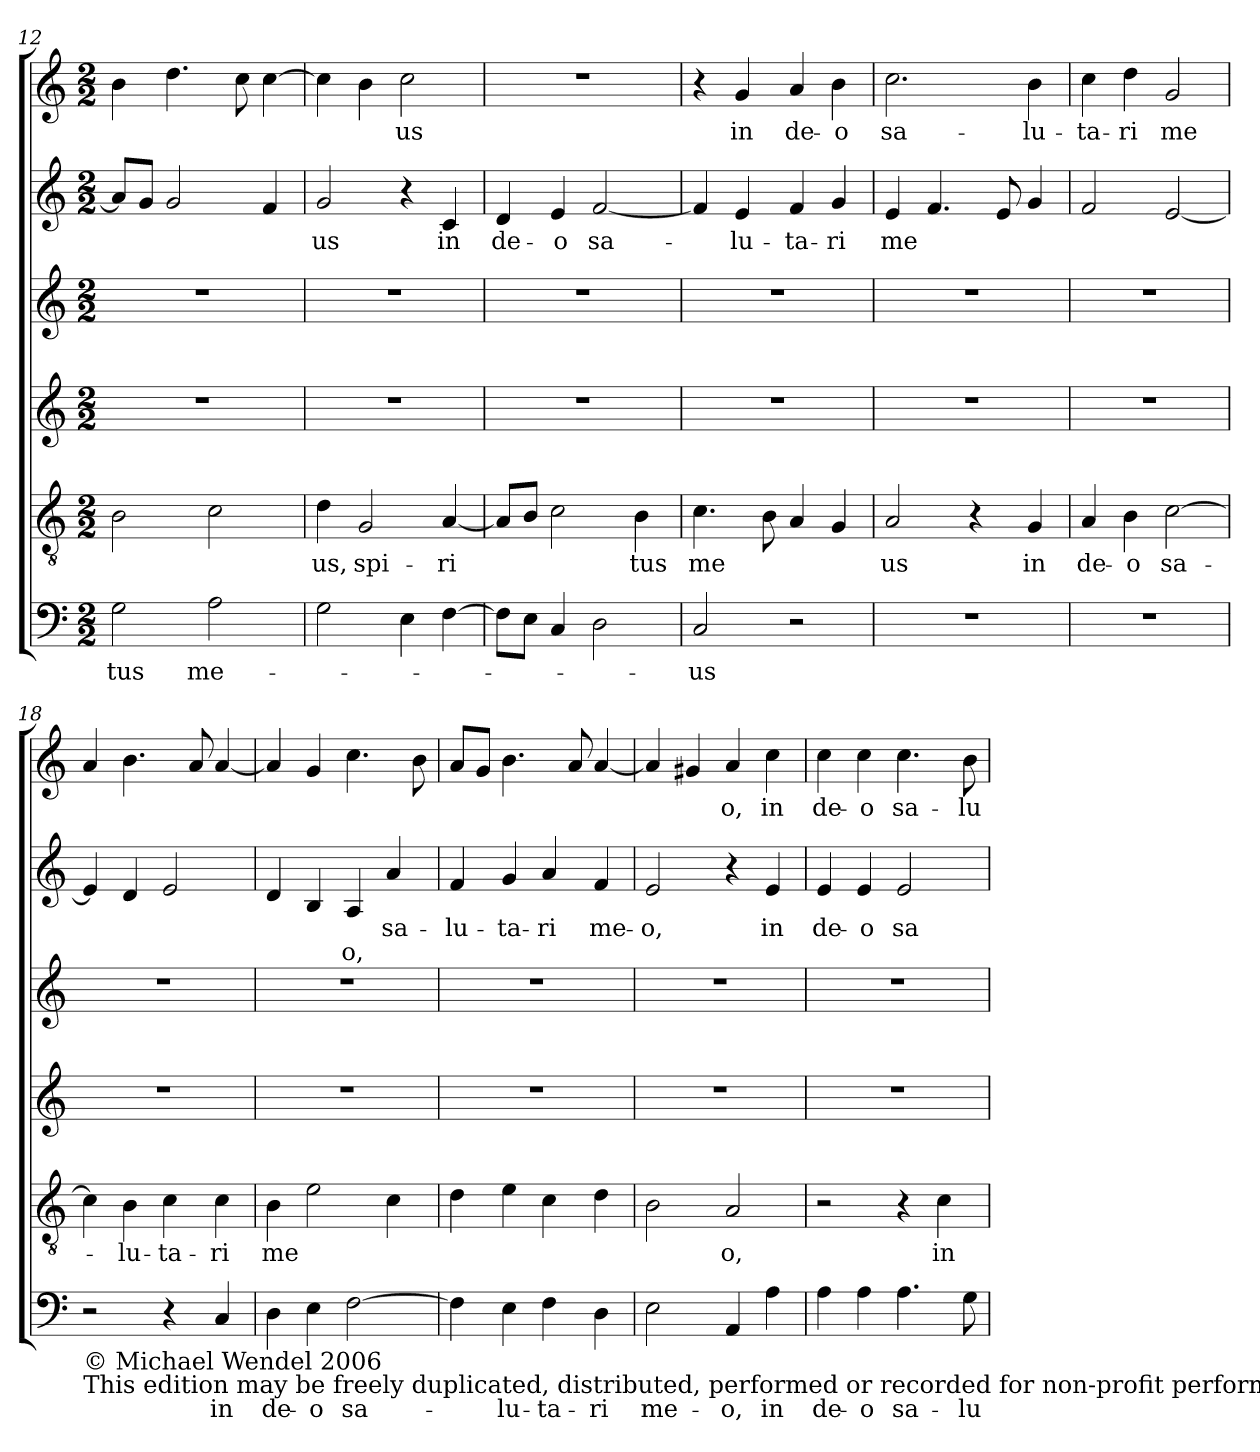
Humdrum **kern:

**kern	**text	**kern	**text	**kern	**kern	**kern	**text	**text	**kern	**text
*part6	*part6	*part5	*part5	*part4	*part3	*part2	*part2	*part2	*part1	*part1
*staff6	*staff6	*staff5	*staff5	*staff4	*staff3	*staff2	*staff2	*staff2	*staff1	*staff1
*clefF4	*	*clefGv2	*	*clefG2	*clefG2	*clefG2	*	*	*clefG2	*
*k[]	*	*k[]	*	*k[]	*k[]	*k[]	*	*	*k[]	*
*C:	*	*C:	*	*C:	*C:	*C:	*	*	*C:	*
*M2/2	*	*M2/2	*	*M2/2	*M2/2	*M2/2	*	*	*M2/2	*
=12	=12	=12	=12	=12	=12	=12	=12	=12	=12	=12
!	!LO:LY:b	!	!	!	!	!	!	!	!	!
2G\	-tus	2B\	.	1r	1r	8a/L]	.	.	4b\	.
.	.	.	.	.	.	8g/J	.	.	.	.
.	.	.	.	.	.	2g/	.	.	4.dd\	.
!	!LO:LY:b	!	!	!	!	!	!	!	!	!
2A\	me-	2c\	.	.	.	.	.	.	.	.
.	.	.	.	.	.	.	.	.	8cc\	.
.	.	.	.	.	.	4f/	.	.	[4cc\	.
=13	=13	=13	=13	=13	=13	=13	=13	=13	=13	=13
!	!	!	!LO:LY:b	!	!	!	!LO:LY:b	!	!	!
2G\	.	4d\	us,	1r	1r	2g/	us	.	4cc\]	.
!	!	!	!LO:LY:b	!	!	!	!	!	!	!
.	.	2G/	spi-	.	.	.	.	.	4b\	.
!	!	!	!	!	!	!	!	!	!	!LO:LY:b
4E\	.	.	.	.	.	4r	.	.	2cc\	us
!	!	!	!LO:LY:b	!	!	!	!LO:LY:b	!	!	!
[4F\	.	[4A/	-ri	.	.	4c/	in	.	.	.
=14	=14	=14	=14	=14	=14	=14	=14	=14	=14	=14
!	!	!	!	!	!	!	!LO:LY:b	!	!	!
8F\L]	.	8A/L]	.	1r	1r	4d/	de-	.	1r	.
8E\J	.	8B/J	.	.	.	.	.	.	.	.
!	!	!	!	!	!	!	!LO:LY:b	!	!	!
4C/	.	2c\	.	.	.	4e/	-o	.	.	.
!	!	!	!	!	!	!	!LO:LY:b	!	!	!
2D\	.	.	.	.	.	[2f/	sa-	.	.	.
!	!	!	!LO:LY:b	!	!	!	!	!	!	!
.	.	4B\	tus	.	.	.	.	.	.	.
!!LO:LB:g=z
=15	=15	=15	=15	=15	=15	=15	=15	=15	=15	=15
!	!LO:LY:b	!	!LO:LY:b	!	!	!	!	!	!	!
2C/	-­us	4.c\	me	1r	1r	4f/]	.	.	4r	.
!	!	!	!	!	!	!	!LO:LY:b	!	!	!LO:LY:b
.	.	.	.	.	.	4e/	-lu-	.	4g/	in
.	.	8B\	.	.	.	.	.	.	.	.
!	!	!	!	!	!	!	!LO:LY:b	!	!	!LO:LY:b
2r	.	4A/	.	.	.	4f/	-ta-	.	4a/	de-
!	!	!	!	!	!	!	!LO:LY:b	!	!	!LO:LY:b
.	.	4G/	.	.	.	4g/	-ri	.	4b\	-o
=16	=16	=16	=16	=16	=16	=16	=16	=16	=16	=16
!	!	!	!LO:LY:b	!	!	!	!LO:LY:b	!	!	!LO:LY:b
1r	.	2A/	us	1r	1r	4e/	me	.	2.cc\	sa-
.	.	.	.	.	.	4.f/	.	.	.	.
.	.	4r	.	.	.	.	.	.	.	.
.	.	.	.	.	.	8e/	.	.	.	.
!	!	!	!LO:LY:b	!	!	!	!	!	!	!LO:LY:b
.	.	4G/	in	.	.	4g/	.	.	4b\	-lu-
=17	=17	=17	=17	=17	=17	=17	=17	=17	=17	=17
!	!	!	!LO:LY:b	!	!	!	!	!	!	!LO:LY:b
1r	.	4A/	de-	1r	1r	2f/	.	.	4cc\	-ta-
!	!	!	!LO:LY:b	!	!	!	!	!	!	!LO:LY:b
.	.	4B\	-o	.	.	.	.	.	4dd\	-ri
!	!	!	!LO:LY:b	!	!	!	!	!	!	!LO:LY:b
.	.	[2c\	sa-	.	.	[2e/	.	.	2g/	me
=18	=18	=18	=18	=18	=18	=18	=18	=18	=18	=18
!LO:TX:b:t=© Michael Wendel 2006\nThis edition may be freely duplicated, distributed, performed or recorded for non-profit performance or use.	!	!	!	!	!	!	!	!	!	!
2r	.	4c\]	.	1r	1r	4e/]	.	.	4a/	.
!	!	!	!LO:LY:b	!	!	!	!	!	!	!
.	.	4B\	-lu-	.	.	4d/	.	.	4.b\	.
!	!	!	!LO:LY:b	!	!	!	!	!	!	!
4r	.	4c\	-ta-	.	.	2e/	.	.	.	.
.	.	.	.	.	.	.	.	.	8a/	.
!	!LO:LY:b	!	!LO:LY:b	!	!	!	!	!	!	!
4C/	in	4c\	-ri	.	.	.	.	.	[4a/	.
=19	=19	=19	=19	=19	=19	=19	=19	=19	=19	=19
!	!LO:LY:b	!	!LO:LY:b	!	!	!	!	!	!	!
4D\	de-	4B\	me	1r	1r	4d/	.	.	4a/]	.
!	!LO:LY:b	!	!	!	!	!	!	!	!	!
4E\	-o	2e\	.	.	.	4B/	.	.	4g/	.
!	!LO:LY:b	!	!	!	!	!	!	!LO:LY:b	!	!
[2F\	sa-	.	.	.	.	4A/	.	o,	4.cc\	.
!	!	!	!	!	!	!	!LO:LY:b	!	!	!
.	.	4c\	.	.	.	4a/	sa-	.	.	.
.	.	.	.	.	.	.	.	.	8b\	.
=20	=20	=20	=20	=20	=20	=20	=20	=20	=20	=20
!	!	!	!	!	!	!	!LO:LY:b	!	!	!
4F\]	.	4d\	.	1r	1r	4f/	-lu-	.	8a/L	.
.	.	.	.	.	.	.	.	.	8g/J	.
!	!LO:LY:b	!	!	!	!	!	!LO:LY:b	!	!	!
4E\	-lu-	4e\	.	.	.	4g/	-ta-	.	4.b\	.
!	!LO:LY:b	!	!	!	!	!	!LO:LY:b	!	!	!
4F\	-ta-	4c\	.	.	.	4a/	-ri	.	.	.
.	.	.	.	.	.	.	.	.	8a/	.
!	!LO:LY:b	!	!	!	!	!	!LO:LY:b	!	!	!
4D\	-ri	4d\	.	.	.	4f/	me-	.	[4a/	.
!!LO:PB:g=z
=21	=21	=21	=21	=21	=21	=21	=21	=21	=21	=21
!	!LO:LY:b	!	!	!	!	!	!LO:LY:b	!	!	!
2E\	me-	2B\	.	1r	1r	2e/	-­o,	.	4a/]	.
.	.	.	.	.	.	.	.	.	4g#/	.
!	!LO:LY:b	!	!LO:LY:b	!	!	!	!	!	!	!LO:LY:b
4AA/	-o,	2A/	o,	.	.	4r	.	.	4a/	o,
!	!LO:LY:b	!	!	!	!	!	!LO:LY:b	!	!	!LO:LY:b
4A\	in	.	.	.	.	4e/	in	.	4cc\	in
=22	=22	=22	=22	=22	=22	=22	=22	=22	=22	=22
!	!LO:LY:b	!	!	!	!	!	!LO:LY:b	!	!	!LO:LY:b
4A\	de-	2r	.	1r	1r	4e/	de-	.	4cc\	de-
!	!LO:LY:b	!	!	!	!	!	!LO:LY:b	!	!	!LO:LY:b
4A\	-o	.	.	.	.	4e/	-o	.	4cc\	-o
!	!LO:LY:b	!	!	!	!	!	!LO:LY:b	!	!	!LO:LY:b
4.A\	sa-	4r	.	.	.	2e/	sa-	.	4.cc\	sa-
!	!	!	!LO:LY:b	!	!	!	!	!	!	!
.	.	4c\	in	.	.	.	.	.	.	.
!	!LO:LY:b	!	!	!	!	!	!	!	!	!LO:LY:b
8G\	-lu-	.	.	.	.	.	.	.	8b\	-lu-
=	=	=	=	=	=	=	=	=	=	=
*-	*-	*-	*-	*-	*-	*-	*-	*-	*-	*-
